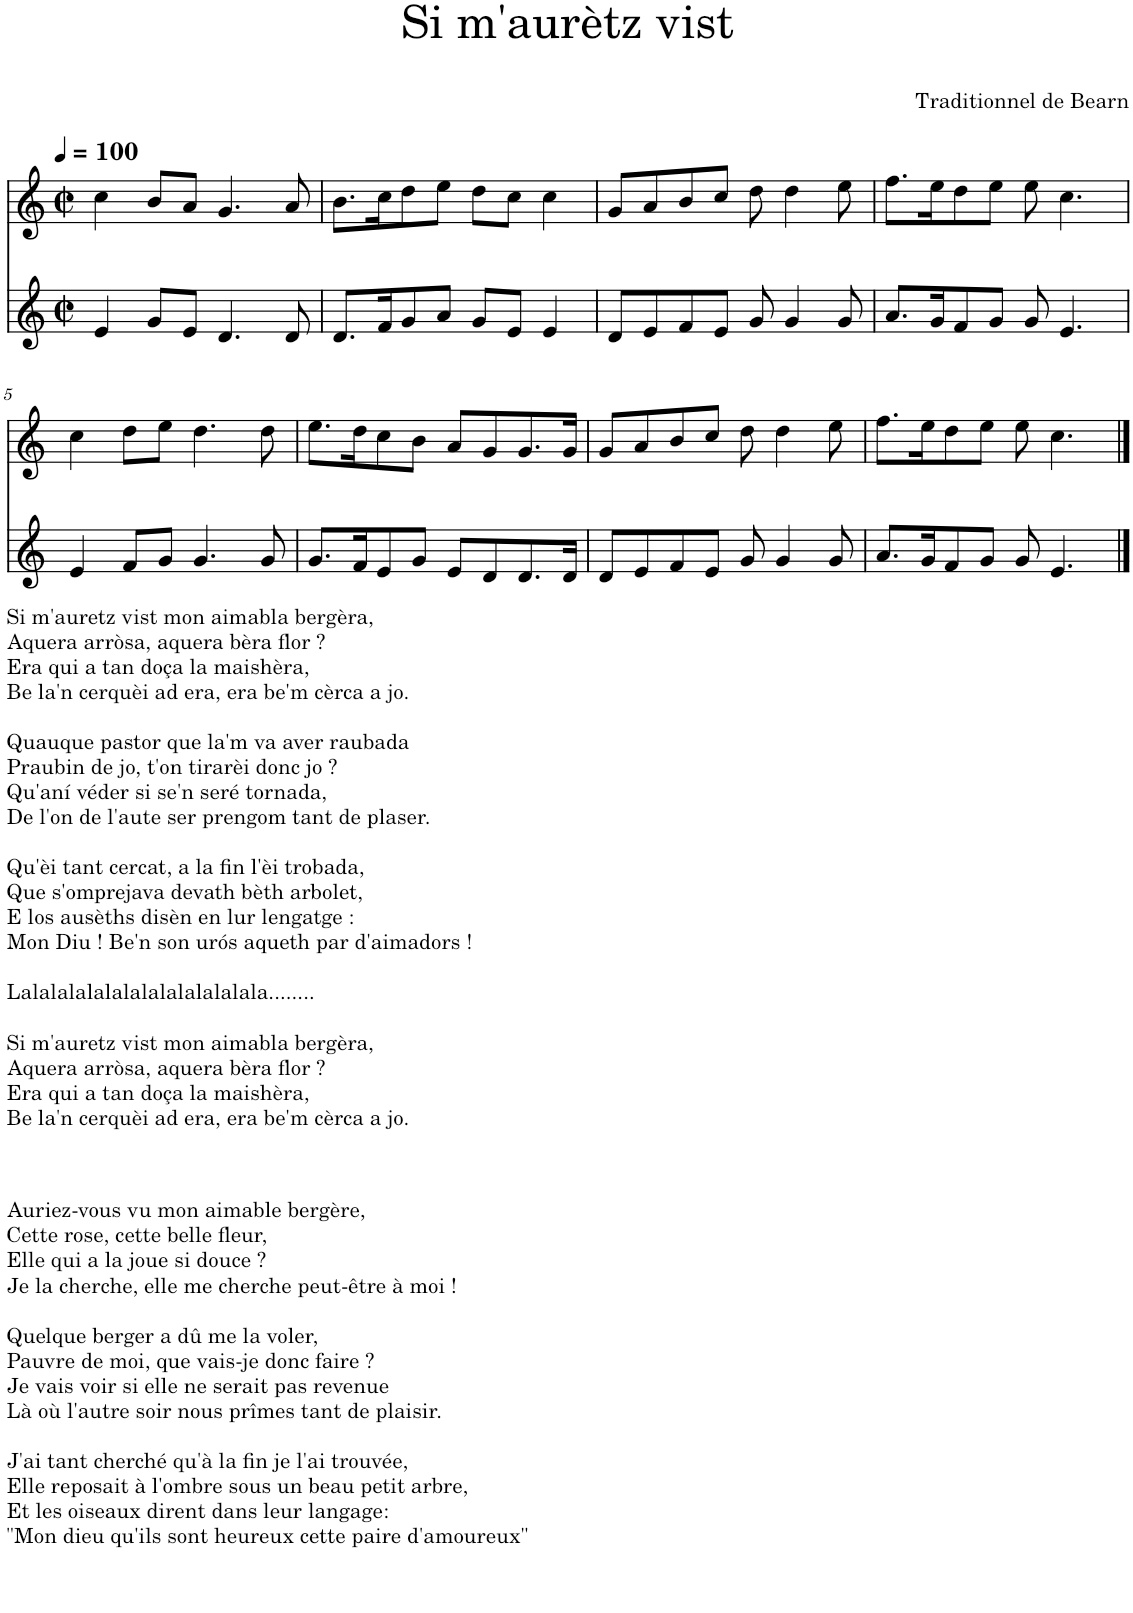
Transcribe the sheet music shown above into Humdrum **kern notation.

**kern	**kern
*part2	*part1
*staff2	*staff1
*I"Violin	*I"Violon
*I'Vln	*I'Vln
*clefG2	*clefG2
*k[]	*k[]
*M2/2	*M2/2
*met(c|)	*met(c|)
*MM100	*MM100
=1	=1
4e/	4cc\
8g/L	8b/L
8e/J	8a/J
4.d/	4.g/
8d/	8a/
=2	=2
8.d/L	8.b\L
16f/K	16cc\K
8g/	8dd\
8a/J	8ee\J
8g/L	8dd\L
8e/J	8cc\J
4e/	4cc\
=3	=3
8d/L	8g/L
8e/	8a/
8f/	8b/
8e/J	8cc/J
8g/	8dd\
4g/	4dd\
8g/	8ee\
=4	=4
8.a/L	8.ff\L
16g/K	16ee\K
8f/	8dd\
8g/J	8ee\J
8g/	8ee\
4.e/	4.cc\
!!LO:LB:g=z
=5	=5
!LO:TX:b:t=Auriez-vous vu mon aimable bergère,	!
!LO:TX:b:t=Cette rose, cette belle fleur,	!
!LO:TX:b:t=Elle qui a la joue si douce ?	!
!LO:TX:b:t=Je la cherche, elle me cherche peut-être à moi !	!
!LO:TX:b:t=Quelque berger a dû me la voler,	!
!LO:TX:b:t=Pauvre de moi, que vais-je donc faire ?	!
!LO:TX:b:t=Je vais voir si elle ne serait pas revenue	!
!LO:TX:b:t=Là où l'autre soir nous prîmes tant de plaisir.	!
!LO:TX:b:t=J'ai tant cherché qu'à la fin je l'ai trouvée,	!
!LO:TX:b:t=Elle reposait à l'ombre sous un beau petit arbre,	!
!LO:TX:b:t=Et les oiseaux dirent dans leur langage&colon;	!
!LO:TX:b:t="Mon dieu qu'ils sont heureux cette paire d'amoureux"	!
!LO:TX:b:t=Si m'auretz vist mon aimabla bergèra,	!
!LO:TX:b:t=Aquera arròsa, aquera bèra flor ?	!
!LO:TX:b:t=Era qui a tan doça la maishèra,	!
!LO:TX:b:t=Be la'n cerquèi ad era, era be'm cèrca a jo.	!
!LO:TX:b:t=Quauque pastor que la'm va aver raubada	!
!LO:TX:b:t=Praubin de jo, t'on tirarèi donc jo ?	!
!LO:TX:b:t=Qu'aní véder si se'n seré tornada,	!
!LO:TX:b:t=De l'on de l'aute ser prengom tant de plaser.	!
!LO:TX:b:t=Qu'èi tant cercat, a la fin l'èi trobada,	!
!LO:TX:b:t=Que s'omprejava devath bèth arbolet,	!
!LO:TX:b:t=E los ausèths disèn en lur lengatge &colon;	!
!LO:TX:b:t=Mon Diu ! Be'n son urós aqueth par d'aimadors !	!
!LO:TX:b:t=Lalalalalalalalalalalalalala........	!
!LO:TX:b:t=Si m'auretz vist mon aimabla bergèra,	!
!LO:TX:b:t=Aquera arròsa, aquera bèra flor ?	!
!LO:TX:b:t=Era qui a tan doça la maishèra,	!
!LO:TX:b:t=Be la'n cerquèi ad era, era be'm cèrca a jo.	!
4e/	4cc\
8f/L	8dd\L
8g/J	8ee\J
4.g/	4.dd\
8g/	8dd\
=6	=6
8.g/L	8.ee\L
16f/K	16dd\K
8e/	8cc\
8g/J	8b\J
8e/L	8a/L
8d/	8g/
8.d/	8.g/
16d/Jk	16g/Jk
=7	=7
8d/L	8g/L
8e/	8a/
8f/	8b/
8e/J	8cc/J
8g/	8dd\
4g/	4dd\
8g/	8ee\
=8	=8
8.a/L	8.ff\L
16g/K	16ee\K
8f/	8dd\
8g/J	8ee\J
8g/	8ee\
4.e/	4.cc\
==	==
*-	*-
